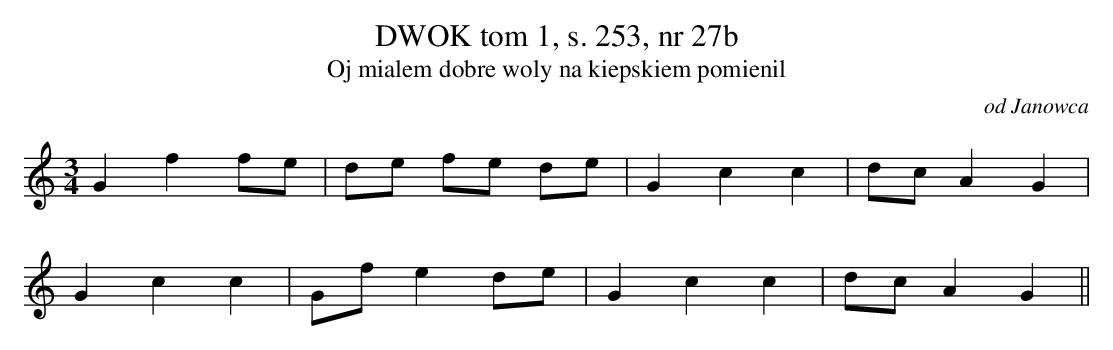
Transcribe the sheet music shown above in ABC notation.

X:1
T: DWOK tom 1, s. 253, nr 27b
T: Oj mialem dobre woly na kiepskiem pomienil
O: od Janowca
M: 3/4
L: 1/8
K: C
G2f2fe | de fe de | G2c2c2 | dcA2G2 |
G2c2c2 | Gfe2de | G2c2c2 | dcA2G2||
